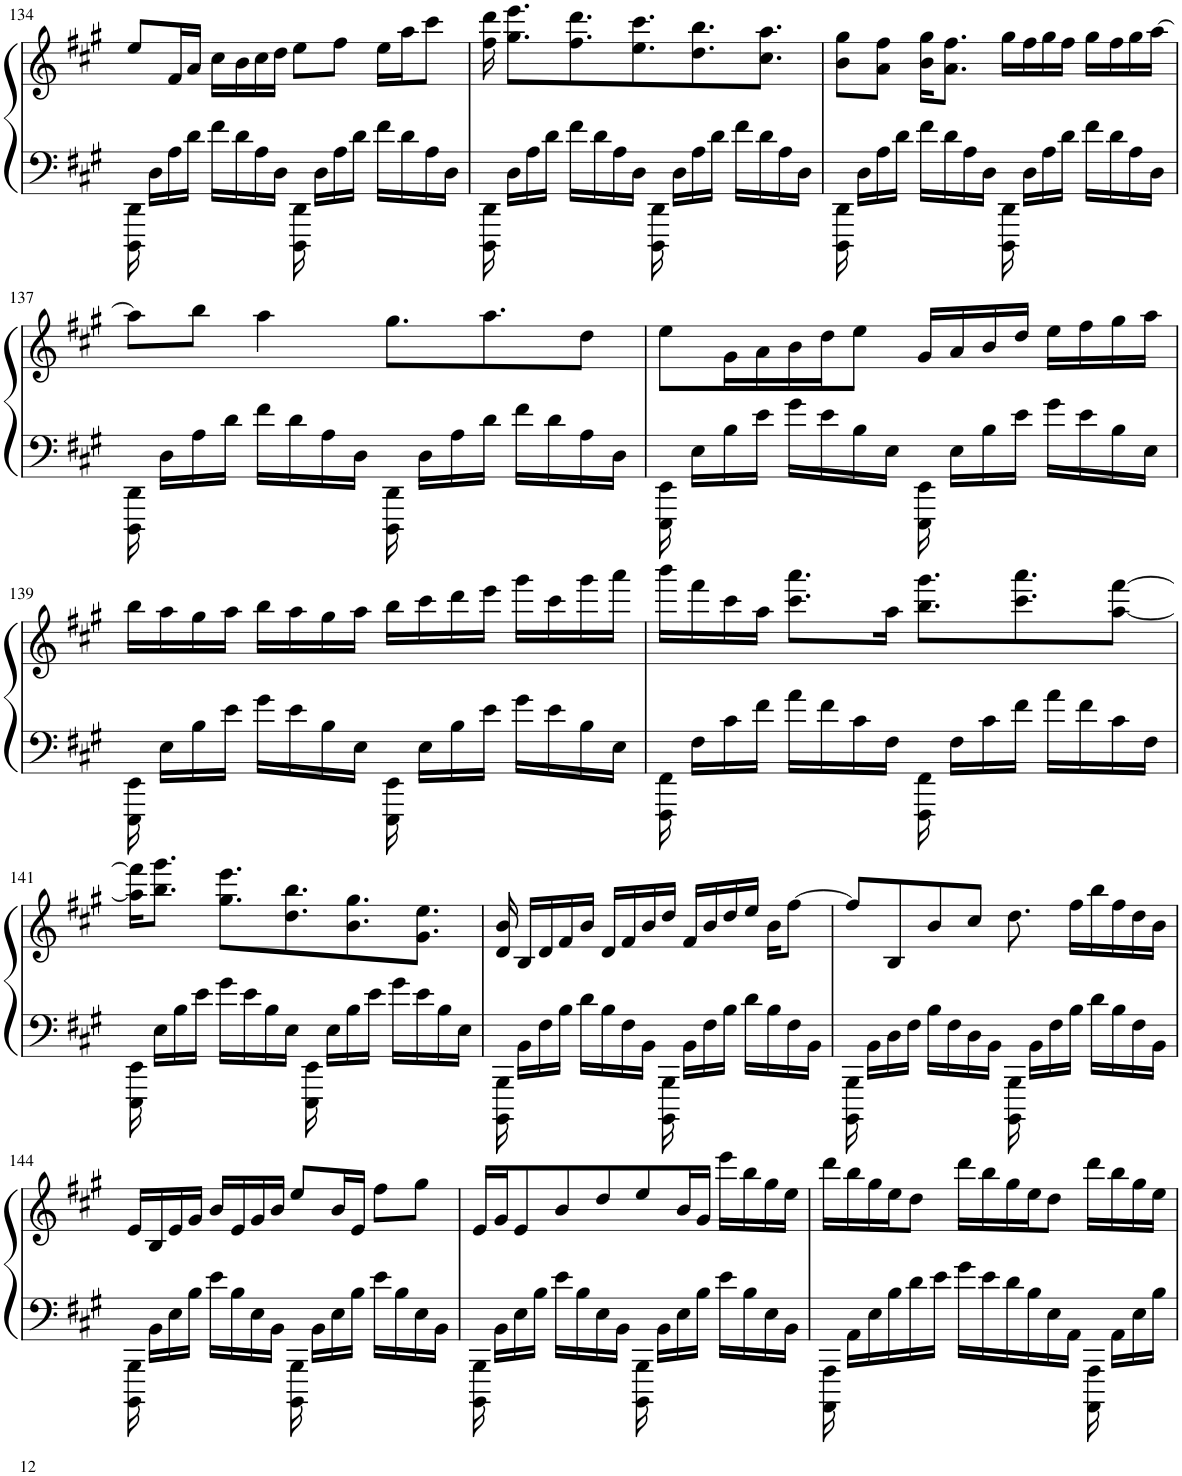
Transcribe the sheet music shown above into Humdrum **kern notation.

**kern	**kern
*part1	*part1
*staff2	*staff1
*I"Piano	*
*I'Pno.	*
!!LO:PB:g=z
*clefF4	*clefG2
*k[f#c#g#]	*k[f#c#g#]
*M4/4	*M4/4
=134	=134
16DDD\ 16DD\	8ee/L
16D\LL	.
16A\	16f#/L
16d\JJ	16a/JJ
16f#\LL	16cc#\LL
16d\	16b\
16A\	16cc#\
16D\JJ	16dd\JJ
16DDD\ 16DD\	8ee\L
16D\LL	.
16A\	8ff#\J
16d\JJ	.
16f#\LL	16ee\LL
16d\	16aa\J
16A\	8ccc#\J
16D\JJ	.
=135	=135
16DDD\ 16DD\	16ff#\ 16ddd\
16D\LL	8.gg#\ 8.eee\L
16A\	.
16d\JJ	.
16f#\LL	8.ff#\ 8.ddd\
16d\	.
16A\	.
16D\JJ	8.ee\ 8.ccc#\
16DDD\ 16DD\	.
16D\LL	.
16A\	8.dd\ 8.bb\
16d\JJ	.
16f#\LL	.
16d\	8.cc#\ 8.aa\J
16A\	.
16D\JJ	.
=136	=136
16DDD\ 16DD\	8b\ 8gg#\L
16D\LL	.
16A\	8a\ 8ff#\J
16d\JJ	.
16f#\LL	16b\ 16gg#\KL
16d\	8.a\ 8.ff#\J
16A\	.
16D\JJ	.
16DDD\ 16DD\	16gg#\LL
16D\LL	16ff#\
16A\	16gg#\
16d\JJ	16ff#\JJ
16f#\LL	16gg#\LL
16d\	16ff#\
16A\	16gg#\
16D\JJ	[16aa\JJ
!!LO:LB:g=z
=137	=137
16DDD\ 16DD\	8aa\L]
16D\LL	.
16A\	8bb\J
16d\JJ	.
16f#\LL	4aa\
16d\	.
16A\	.
16D\JJ	.
16DDD\ 16DD\	8.gg#\L
16D\LL	.
16A\	.
16d\JJ	8.aa\
16f#\LL	.
16d\	.
16A\	8dd\J
16D\JJ	.
=138	=138
16EEE\ 16EE\	8ee\L
16E\LL	.
16B\	16g#\L
16e\JJ	16a\
16g#\LL	16b\
16e\	16dd\J
16B\	8ee\J
16E\JJ	.
16EEE\ 16EE\	16g#/LL
16E\LL	16a/
16B\	16b/
16e\JJ	16dd/JJ
16g#\LL	16ee\LL
16e\	16ff#\
16B\	16gg#\
16E\JJ	16aa\JJ
!!LO:LB:g=z
=139	=139
16EEE\ 16EE\	16bb\LL
16E\LL	16aa\
16B\	16gg#\
16e\JJ	16aa\JJ
16g#\LL	16bb\LL
16e\	16aa\
16B\	16gg#\
16E\JJ	16aa\JJ
16EEE\ 16EE\	16bb\LL
16E\LL	16ccc#\
16B\	16ddd\
16e\JJ	16eee\JJ
16g#\LL	16ggg#\LL
16e\	16ccc#\
16B\	16ggg#\
16E\JJ	16aaa\JJ
=140	=140
16FFF#\ 16FF#\	16bbb\LL
16F#\LL	16fff#\
16c#\	16ccc#\
16f#\JJ	16aa\JJ
16a\LL	8.ccc#\ 8.aaa\L
16f#\	.
16c#\	.
16F#\JJ	16aa\Jk
16FFF#\ 16FF#\	8.bb\ 8.ggg#\L
16F#\LL	.
16c#\	.
16f#\JJ	8.ccc#\ 8.aaa\
16a\LL	.
16f#\	.
16c#\	[8aa\ [8fff#\J
16F#\JJ	.
!!LO:LB:g=z
=141	=141
16EEE\ 16EE\	16aa\] 16fff#\]KL
16E\LL	8.bb\ 8.ggg#\J
16B\	.
16e\JJ	.
16g#\LL	8.gg#\ 8.eee\L
16e\	.
16B\	.
16E\JJ	8.dd\ 8.bb\
16EEE\ 16EE\	.
16E\LL	.
16B\	8.b\ 8.gg#\
16e\JJ	.
16g#\LL	.
16e\	8.g#\ 8.ee\J
16B\	.
16E\JJ	.
=142	=142
16BBBB\ 16BBB\	16d/ 16b/
16BB\LL	16B/LL
16F#\	16d/
16B\JJ	16f#/
16d\LL	16b/JJ
16B\	16d/LL
16F#\	16f#/
16BB\JJ	16b/
16BBBB\ 16BBB\	16dd/JJ
16BB\LL	16f#/LL
16F#\	16b/
16B\JJ	16dd/
16d\LL	16ee/JJ
16B\	16b\KL
16F#\	[8ff#\J
16BB\JJ	.
=143	=143
16BBBB\ 16BBB\	8ff#/L]
16BB\LL	.
16D\	8B/
16F#\JJ	.
16B\LL	8b/
16F#\	.
16D\	8cc#/J
16BB\JJ	.
16BBBB\ 16BBB\	8.dd\
16BB\LL	.
16F#\	.
16B\JJ	16ff#\LL
16d\LL	16bb\
16B\	16ff#\
16F#\	16dd\
16BB\JJ	16b\JJ
!!LO:LB:g=z
=144	=144
16BBBB\ 16BBB\	16e/LL
16BB\LL	16B/
16E\	16e/
16B\JJ	16g#/JJ
16e\LL	16b/LL
16B\	16e/
16E\	16g#/
16BB\JJ	16b/JJ
16BBBB\ 16BBB\	8ee/L
16BB\LL	.
16E\	16b/L
16B\JJ	16e/JJ
16e\LL	8ff#\L
16B\	.
16E\	8gg#\J
16BB\JJ	.
=145	=145
16BBBB\ 16BBB\	16e/LL
16BB\LL	16g#/J
16E\	8e/
16B\JJ	.
16e\LL	8b/
16B\	.
16E\	8dd/
16BB\JJ	.
16BBBB\ 16BBB\	8ee/
16BB\LL	.
16E\	16b/L
16B\JJ	16g#/JJ
16e\LL	16eee\LL
16B\	16bb\
16E\	16gg#\
16BB\JJ	16ee\JJ
=146	=146
16AAAA\ 16AAA\	16ddd\LL
16AA\LL	16bb\
16E\	16gg#\
16B\	16ee\J
16d\	8dd\J
16e\JJ	.
16g#\LL	16ddd\LL
16e\	16bb\
16d\	16gg#\
16B\	16ee\J
16E\	8dd\J
16AA\JJ	.
16AAAA\ 16AAA\	16ddd\LL
16AA\LL	16bb\
16E\	16gg#\
16B\JJ	16ee\JJ
=	=
*-	*-
